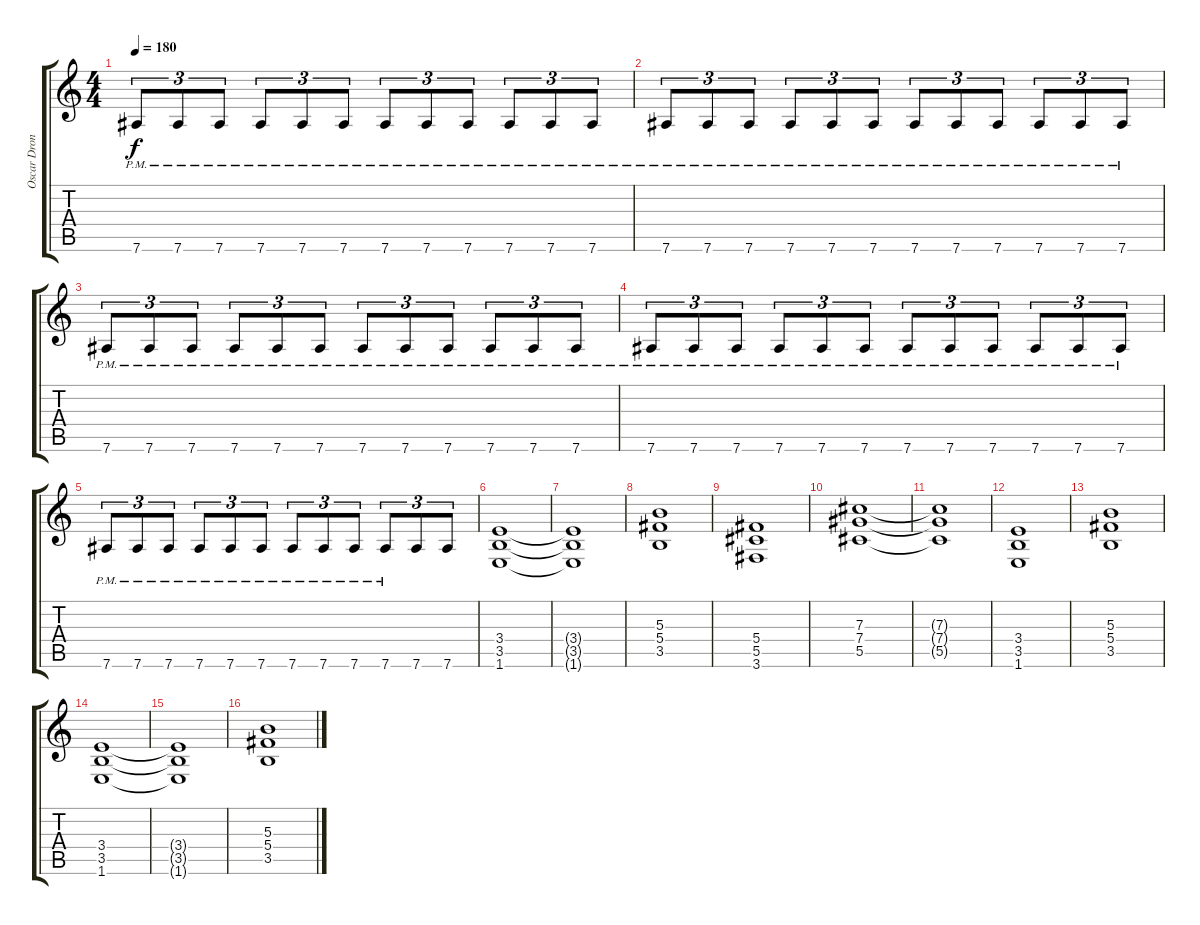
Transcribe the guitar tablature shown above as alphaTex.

\track ("Oscar Dronjak" "Oscar Dron") {instrument distortionguitar}
\staff {score tabs}
\tuning (Eb4 Bb3 Gb3 Db3 Ab2 Eb2) {hide}
\ts (4 4)
\tempo 180
\clef g2
\ks c
7.6{pm}.8{tu (3 2) dy f} 7.6{pm}.8{tu (3 2)} 7.6{pm}.8{tu (3 2)} 7.6{pm}.8{tu (3 2)} 7.6{pm}.8{tu (3 2)} 7.6{pm}.8{tu (3 2)} 7.6{pm}.8{tu (3 2)} 7.6{pm}.8{tu (3 2)} 7.6{pm}.8{tu (3 2)} 7.6{pm}.8{tu (3 2)} 7.6{pm}.8{tu (3 2)} 7.6{pm}.8{tu (3 2)} |
7.6{pm}.8{tu (3 2)} 7.6{pm}.8{tu (3 2)} 7.6{pm}.8{tu (3 2)} 7.6{pm}.8{tu (3 2)} 7.6{pm}.8{tu (3 2)} 7.6{pm}.8{tu (3 2)} 7.6{pm}.8{tu (3 2)} 7.6{pm}.8{tu (3 2)} 7.6{pm}.8{tu (3 2)} 7.6{pm}.8{tu (3 2)} 7.6{pm}.8{tu (3 2)} 7.6{pm}.8{tu (3 2)} |
7.6{pm}.8{tu (3 2)} 7.6{pm}.8{tu (3 2)} 7.6{pm}.8{tu (3 2)} 7.6{pm}.8{tu (3 2)} 7.6{pm}.8{tu (3 2)} 7.6{pm}.8{tu (3 2)} 7.6{pm}.8{tu (3 2)} 7.6{pm}.8{tu (3 2)} 7.6{pm}.8{tu (3 2)} 7.6{pm}.8{tu (3 2)} 7.6{pm}.8{tu (3 2)} 7.6{pm}.8{tu (3 2)} |
7.6{pm}.8{tu (3 2)} 7.6{pm}.8{tu (3 2)} 7.6{pm}.8{tu (3 2)} 7.6{pm}.8{tu (3 2)} 7.6{pm}.8{tu (3 2)} 7.6{pm}.8{tu (3 2)} 7.6{pm}.8{tu (3 2)} 7.6{pm}.8{tu (3 2)} 7.6{pm}.8{tu (3 2)} 7.6{pm}.8{tu (3 2)} 7.6{pm}.8{tu (3 2)} 7.6{pm}.8{tu (3 2)} |
7.6{pm}.8{tu (3 2)} 7.6{pm}.8{tu (3 2)} 7.6{pm}.8{tu (3 2)} 7.6{pm}.8{tu (3 2)} 7.6{pm}.8{tu (3 2)} 7.6{pm}.8{tu (3 2)} 7.6{pm}.8{tu (3 2)} 7.6{pm}.8{tu (3 2)} 7.6{pm}.8{tu (3 2)} 7.6{pm}.8{tu (3 2)} 7.6.8{tu (3 2)} 7.6.8{tu (3 2)} |
(3.4 3.5 1.6).1 |
(3.4{t} 3.5{t} 1.6{t}).1 |
(5.3 5.4 3.5).1 |
(5.4 5.5 3.6).1 |
(7.3 7.4 5.5).1 |
(7.3{t} 7.4{t} 5.5{t}).1 |
(3.4 3.5 1.6).1 |
(5.3 5.4 3.5).1 |
(3.4 3.5 1.6).1 |
(3.4{t} 3.5{t} 1.6{t}).1 |
(5.3 5.4 3.5).1
